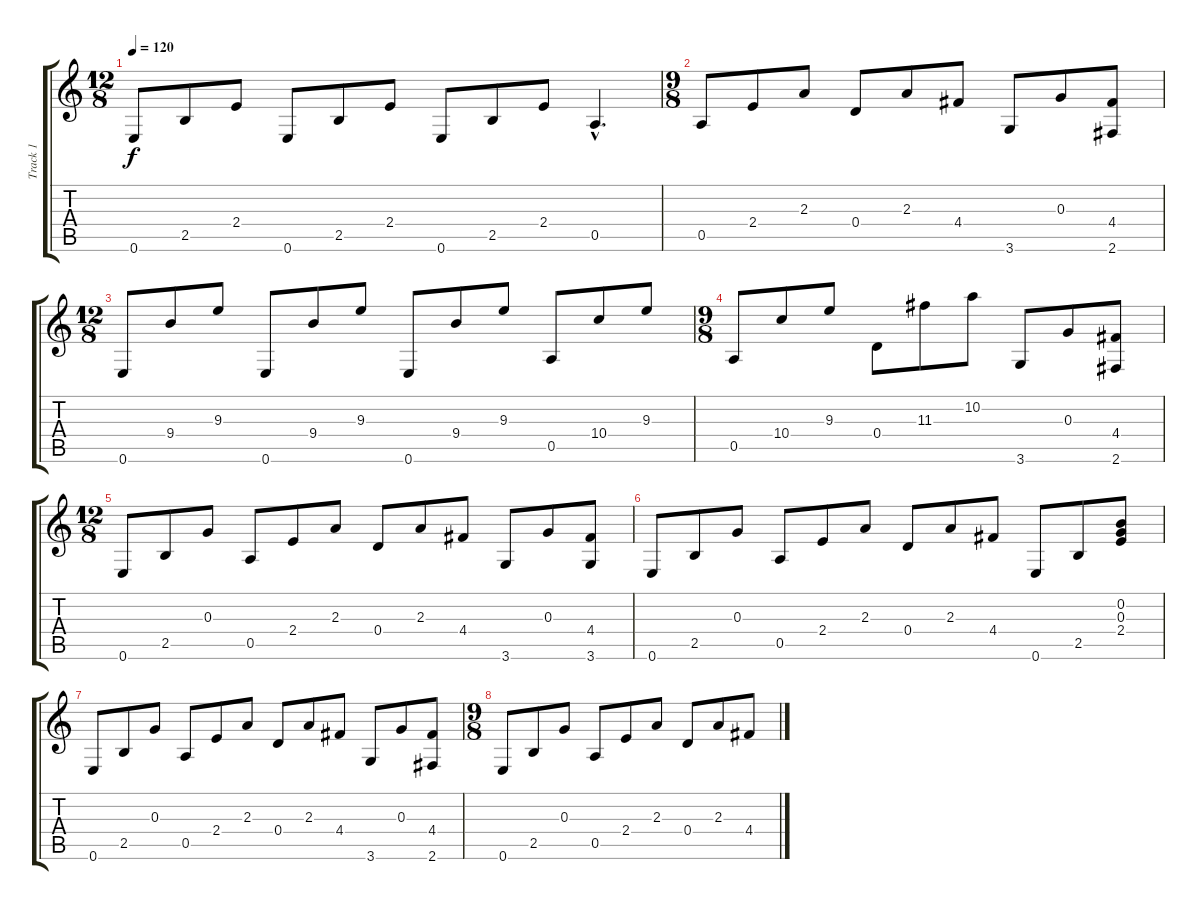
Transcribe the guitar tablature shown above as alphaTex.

\track ("Track 1" "Track 1") {instrument acousticguitarnylon}
\staff {score tabs}
\tuning (E4 B3 G3 D3 A2 E2) {hide}
\ts (12 8)
\tempo 120
\clef g2
\ks c
0.6.8{dy f} 2.5.8 2.4.8 0.6.8 2.5.8 2.4.8 0.6.8 2.5.8 2.4.8 0.5{hac}.4{d} |
\ts (9 8)
0.5.8 2.4.8 2.3.8 0.4.8 2.3.8 4.4.8 3.6.8 0.3.8 (4.4 2.6).8 |
\ts (12 8)
0.6.8 9.4.8 9.3.8 0.6.8 9.4.8 9.3.8 0.6.8 9.4.8 9.3.8 0.5.8 10.4.8 9.3.8 |
\ts (9 8)
0.5.8 10.4.8 9.3.8 0.4.8 11.3.8 10.2.8 3.6.8 0.3.8 (4.4 2.6).8 |
\ts (12 8)
0.6.8 2.5.8 0.3.8 0.5.8 2.4.8 2.3.8 0.4.8 2.3.8 4.4.8 3.6.8 0.3.8 (4.4 3.6).8 |
0.6.8 2.5.8 0.3.8 0.5.8 2.4.8 2.3.8 0.4.8 2.3.8 4.4.8 0.6.8 2.5.8 (0.2 0.3 2.4).8 |
0.6.8 2.5.8 0.3.8 0.5.8 2.4.8 2.3.8 0.4.8 2.3.8 4.4.8 3.6.8 0.3.8 (4.4 2.6).8 |
\ts (9 8)
0.6.8 2.5.8 0.3.8 0.5.8 2.4.8 2.3.8 0.4.8 2.3.8 4.4.8
